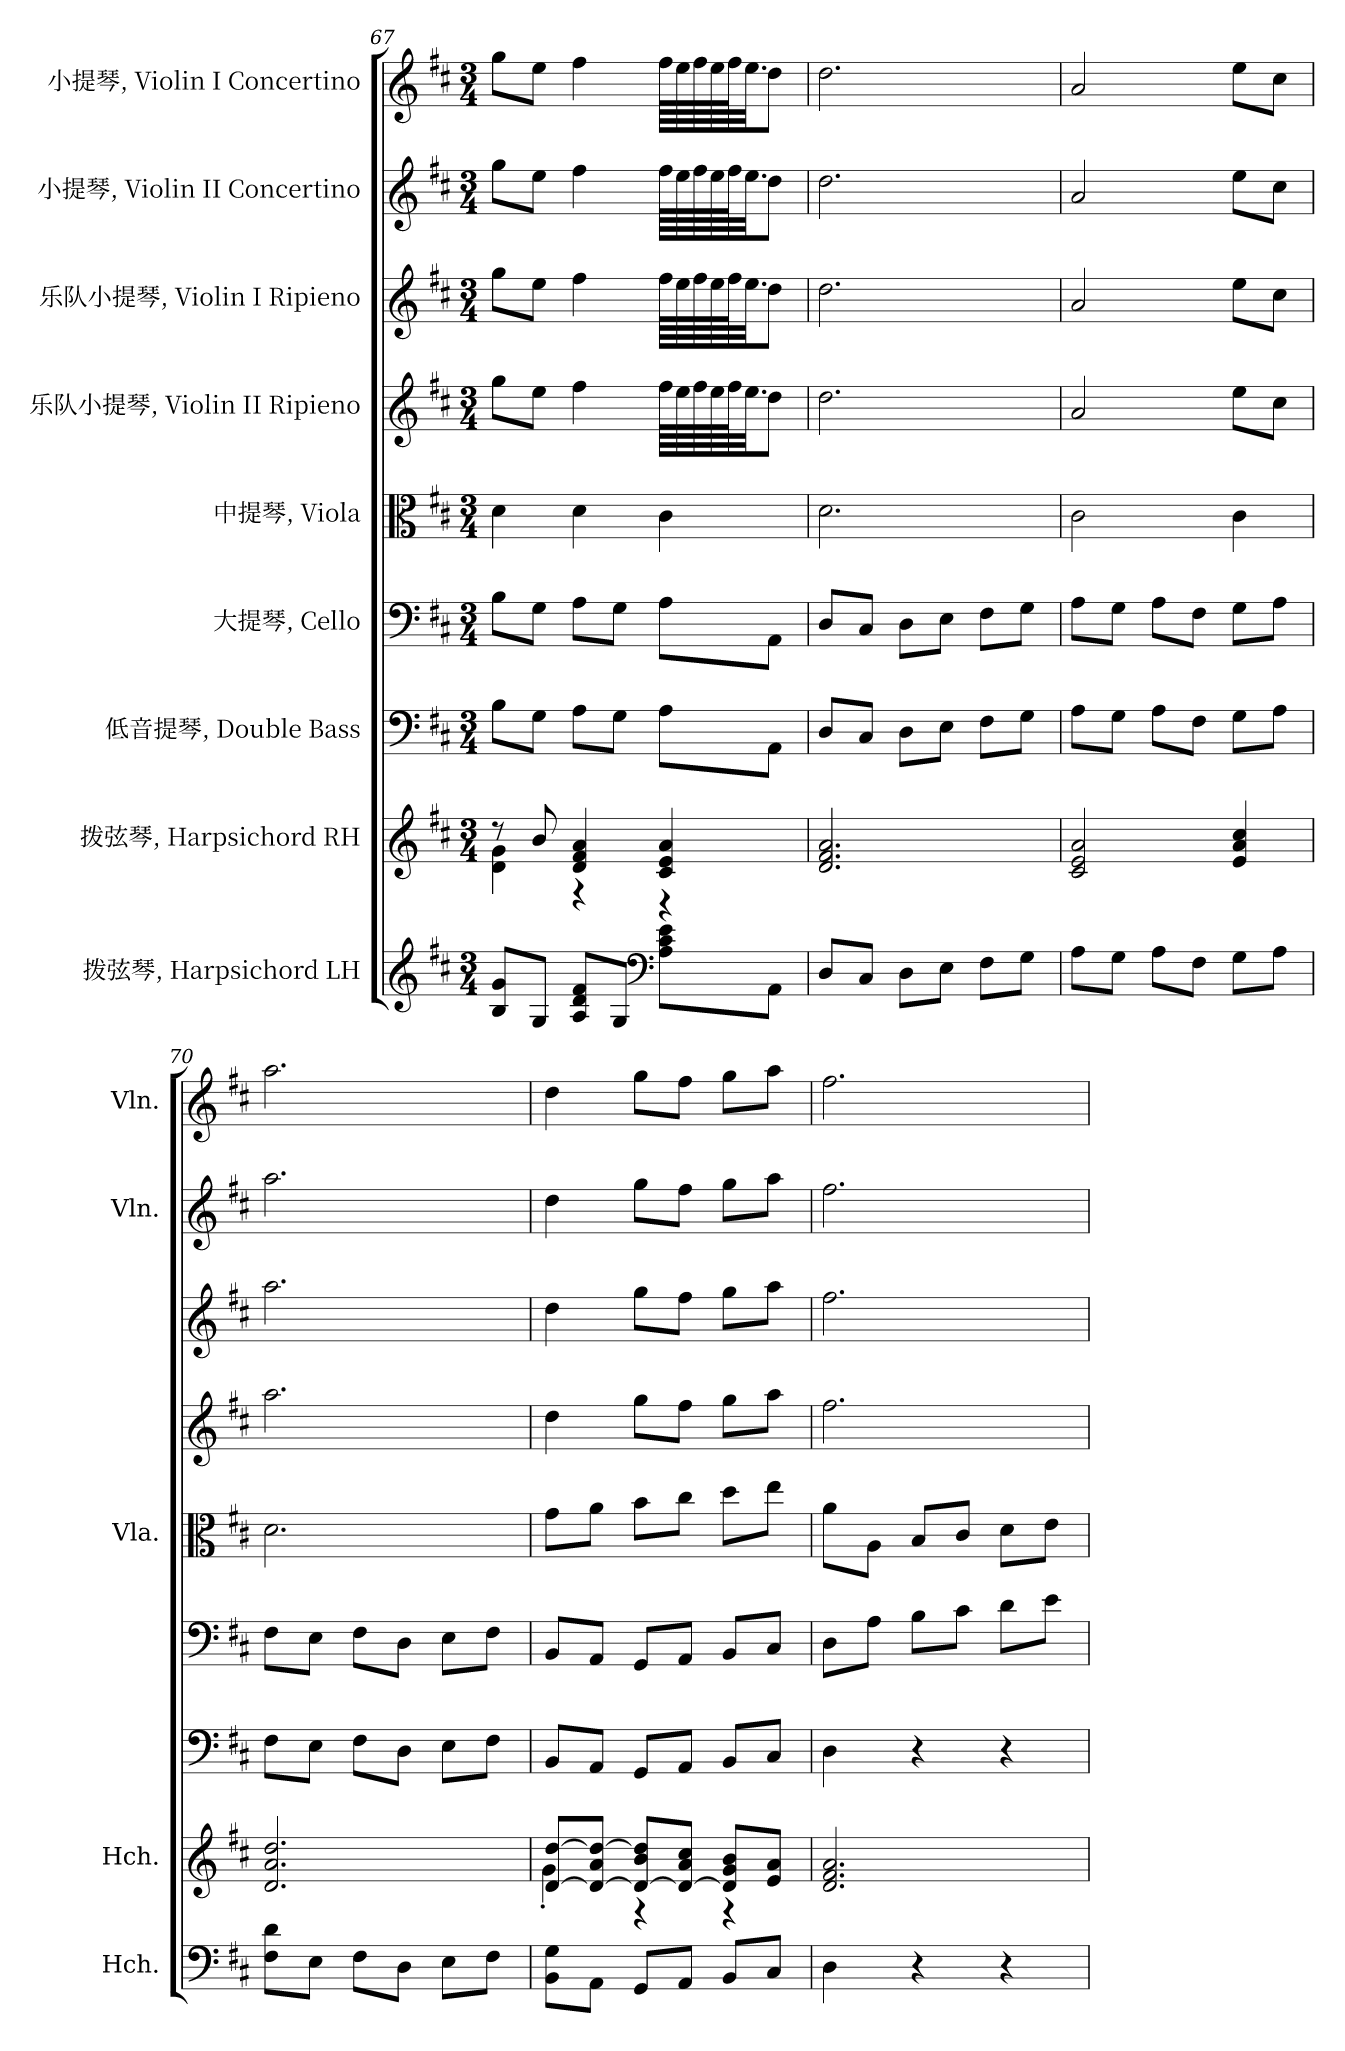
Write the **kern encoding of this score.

**kern	**kern	**kern	**kern	**kern	**kern	**kern	**kern	**kern
*part9	*part8	*part7	*part6	*part5	*part4	*part3	*part2	*part1
*staff9	*staff8	*staff7	*staff6	*staff5	*staff4	*staff3	*staff2	*staff1
*I"拨弦琴, Harpsichord LH	*I"拨弦琴, Harpsichord RH	*I"低音提琴, Double Bass	*I"大提琴, Cello	*I"中提琴, Viola	*I"乐队小提琴, Violin II Ripieno	*I"乐队小提琴, Violin I Ripieno	*I"小提琴, Violin II Concertino	*I"小提琴, Violin I Concertino
*I'Hch.	*I'Hch.	*	*	*I'Vla.	*	*	*I'Vln.	*I'Vln.
*clefG2	*clefG2	*clefF4	*clefF4	*clefC3	*clefG2	*clefG2	*clefG2	*clefG2
*	*	*ITrd7c12	*	*	*	*	*	*
*k[f#c#]	*k[f#c#]	*k[f#c#]	*k[f#c#]	*k[f#c#]	*k[f#c#]	*k[f#c#]	*k[f#c#]	*k[f#c#]
*M3/4	*M3/4	*M3/4	*M3/4	*M3/4	*M3/4	*M3/4	*M3/4	*M3/4
=67	=67	=67	=67	=67	=67	=67	=67	=67
*	*^	*	*	*	*	*	*	*
8B/ 8g/L	8r	4d\ 4g\	8BB\L	8B\L	4d\	8gg\L	8gg\L	8gg\L	8gg\L
8G/J	8b/	.	8GG\J	8G\J	.	8ee\J	8ee\J	8ee\J	8ee\J
8A/ 8d/ 8f#/L	4d/ 4f#/ 4a/	4r	8AA\L	8A\L	4d\	4ff#\	4ff#\	4ff#\	4ff#\
8G/J	.	.	8GG\J	8G\J	.	.	.	.	.
*clefF4	*	*	*	*	*	*	*	*	*
8A\ 8c#\ 8e\L	4c#/ 4e/ 4a/	4r	8AA\L	8A\L	4c#\	64ff#\LLLL	64ff#\LLLL	64ff#\LLLL	64ff#\LLLL
.	.	.	.	.	.	64ee\	64ee\	64ee\	64ee\
.	.	.	.	.	.	64ff#\	64ff#\	64ff#\	64ff#\
.	.	.	.	.	.	64ee\	64ee\	64ee\	64ee\
.	.	.	.	.	.	64ff#\J	64ff#\J	64ff#\J	64ff#\J
.	.	.	.	.	.	32.ee\JJ	32.ee\JJ	32.ee\JJ	32.ee\JJ
8AA\J	.	.	8AAA\J	8AA\J	.	8dd\J	8dd\J	8dd\J	8dd\J
*	*v	*v	*	*	*	*	*	*	*
=68	=68	=68	=68	=68	=68	=68	=68	=68
8D/L	2.d/ 2.f#/ 2.a/	8DD/L	8D/L	2.d\	2.dd\	2.dd\	2.dd\	2.dd\
8C#/J	.	8CC#/J	8C#/J	.	.	.	.	.
8D\L	.	8DD\L	8D\L	.	.	.	.	.
8E\J	.	8EE\J	8E\J	.	.	.	.	.
8F#\L	.	8FF#\L	8F#\L	.	.	.	.	.
8G\J	.	8GG\J	8G\J	.	.	.	.	.
!!LO:PB:g=z
=69	=69	=69	=69	=69	=69	=69	=69	=69
8A\L	2c#/ 2e/ 2a/	8AA\L	8A\L	2c#\	2a/	2a/	2a/	2a/
8G\J	.	8GG\J	8G\J	.	.	.	.	.
8A\L	.	8AA\L	8A\L	.	.	.	.	.
8F#\J	.	8FF#\J	8F#\J	.	.	.	.	.
8G\L	4e/ 4a/ 4cc#/	8GG\L	8G\L	4c#\	8ee\L	8ee\L	8ee\L	8ee\L
8A\J	.	8AA\J	8A\J	.	8cc#\J	8cc#\J	8cc#\J	8cc#\J
=70	=70	=70	=70	=70	=70	=70	=70	=70
8F#\ 8d\L	2.d/ 2.a/ 2.dd/	8FF#\L	8F#\L	2.d\	2.aa\	2.aa\	2.aa\	2.aa\
8E\J	.	8EE\J	8E\J	.	.	.	.	.
8F#\L	.	8FF#\L	8F#\L	.	.	.	.	.
8D\J	.	8DD\J	8D\J	.	.	.	.	.
8E\L	.	8EE\L	8E\L	.	.	.	.	.
8F#\J	.	8FF#\J	8F#\J	.	.	.	.	.
=71	=71	=71	=71	=71	=71	=71	=71	=71
*	*^	*	*	*	*	*	*	*
8BB\ 8G\L	[8d/ [8dd/L	4g'\	8BBB/L	8BB/L	8g\L	4dd\	4dd\	4dd\	4dd\
8AA\J	8d/_ 8a/ 8dd/_J	.	8AAA/J	8AA/J	8a\J	.	.	.	.
8GG/L	8d/_ 8b/ 8dd/]L	4r	8GGG/L	8GG/L	8b\L	8gg\L	8gg\L	8gg\L	8gg\L
8AA/J	8d/_ 8a/ 8cc#/J	.	8AAA/J	8AA/J	8cc#\J	8ff#\J	8ff#\J	8ff#\J	8ff#\J
8BB/L	8d/] 8g/ 8b/L	4r	8BBB/L	8BB/L	8dd\L	8gg\L	8gg\L	8gg\L	8gg\L
8C#/J	8e/ 8a/J	.	8CC#/J	8C#/J	8ee\J	8aa\J	8aa\J	8aa\J	8aa\J
*	*v	*v	*	*	*	*	*	*	*
=72	=72	=72	=72	=72	=72	=72	=72	=72
4D\	2.d/ 2.f#/ 2.a/	4DD\	8D\L	8a\L	2.ff#\	2.ff#\	2.ff#\	2.ff#\
.	.	.	8A\J	8A\J	.	.	.	.
4r	.	4r	8B\L	8B/L	.	.	.	.
.	.	.	8c#\J	8c#/J	.	.	.	.
4r	.	4r	8d\L	8d\L	.	.	.	.
.	.	.	8e\J	8e\J	.	.	.	.
=	=	=	=	=	=	=	=	=
*-	*-	*-	*-	*-	*-	*-	*-	*-
